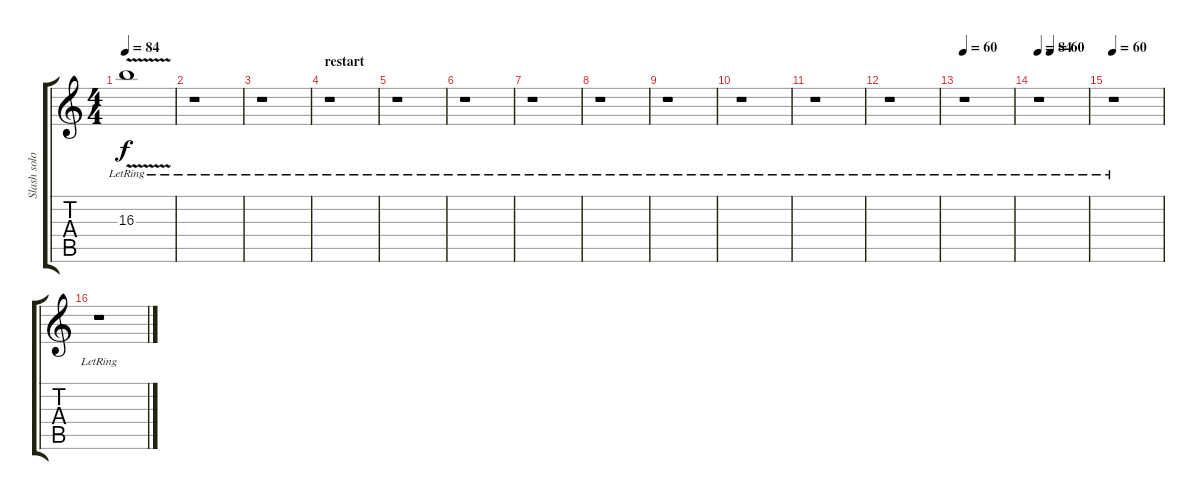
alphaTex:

\track ("Slash solo" "Slash solo") {instrument distortionguitar}
\staff {score tabs}
\tuning (E4 B3 G3 D3 A2 E2) {hide}
\ts (4 4)
\tempo 84
\clef g2
\ks c
16.3{v lr}.1{dy f volume 0} |
r.1 |
r.1 |
\section ("" "restart")
r.1 |
r.1 |
r.1 |
r.1 |
r.1 |
r.1 |
r.1 |
r.1 |
r.1 |
\tempo 60
r.1 |
\tempo 84
\tempo (60 0.25)
r.1 |
\tempo 60
r.1 |
r.1
